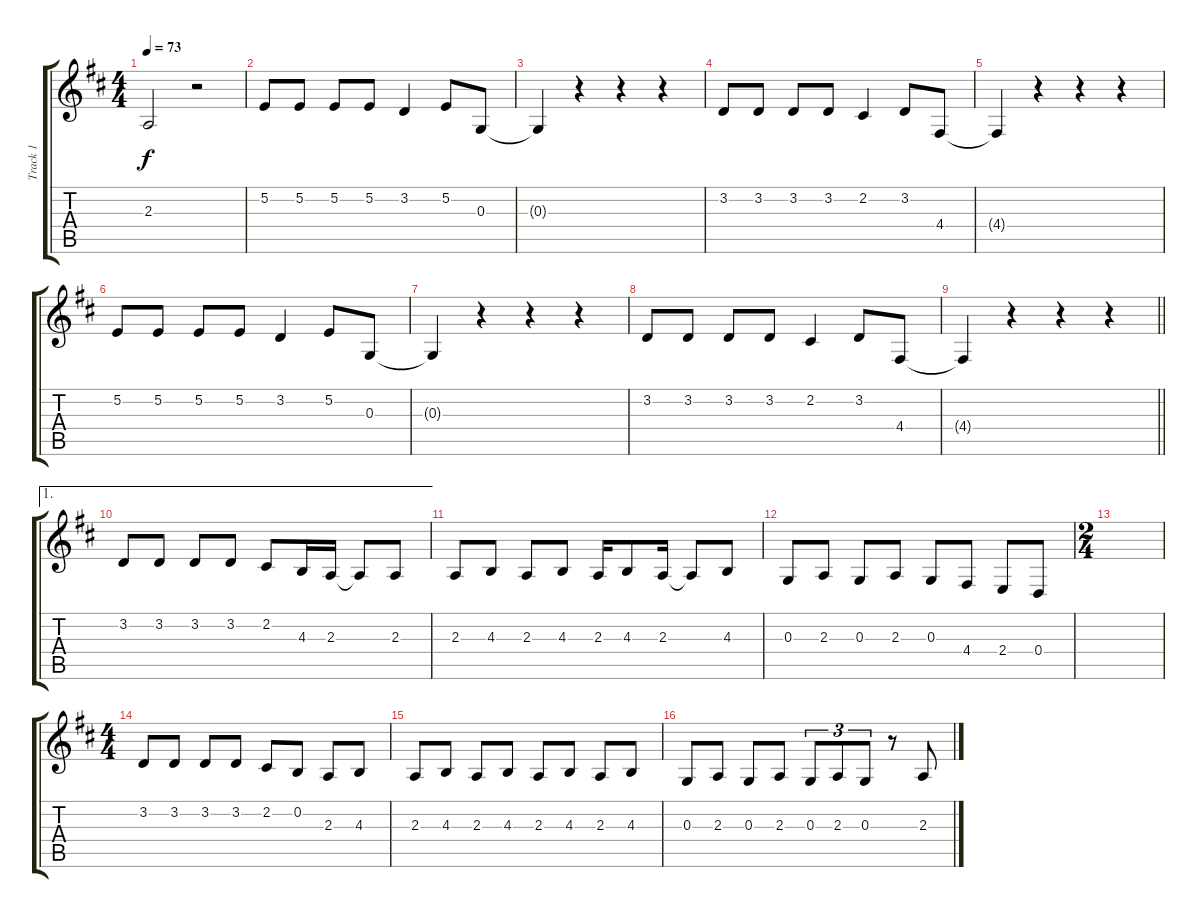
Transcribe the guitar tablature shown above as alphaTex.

\track ("Track 1" "Track 1") {instrument tenorsax}
\staff {score tabs}
\tuning (E4 B3 G3 D3 A2 E2) {hide}
\ts (4 4)
\tempo 73
\clef g2
\ks d
2.3.2{dy f} r.2 |
5.2.8 5.2.8 5.2.8 5.2.8 3.2.4 5.2.8 0.3.8 |
0.3{t}.4 r.4 r.4 r.4 |
3.2.8 3.2.8 3.2.8 3.2.8 2.2.4 3.2.8 4.4.8 |
4.4{t}.4 r.4 r.4 r.4 |
5.2.8 5.2.8 5.2.8 5.2.8 3.2.4 5.2.8 0.3.8 |
0.3{t}.4 r.4 r.4 r.4 |
3.2.8 3.2.8 3.2.8 3.2.8 2.2.4 3.2.8 4.4.8 |
\barLineRight lightlight
4.4{t}.4 r.4 r.4 r.4 |
\ae 1
3.2.8 3.2.8 3.2.8 3.2.8 2.2.8 4.3.16 2.3.16 2.3{t}.8 2.3.8 |
2.3.8 4.3.8 2.3.8 4.3.8 2.3.16 4.3.8 2.3.16 2.3{t}.8 4.3.8 |
0.3.8 2.3.8 0.3.8 2.3.8 0.3.8 4.4.8 2.4.8 0.4.8 |
\ts (2 4)
|
\ts (4 4)
3.2.8 3.2.8 3.2.8 3.2.8 2.2.8 0.2.8 2.3.8 4.3.8 |
2.3.8 4.3.8 2.3.8 4.3.8 2.3.8 4.3.8 2.3.8 4.3.8 |
0.3.8 2.3.8 0.3.8 2.3.8 0.3.8{tu (3 2)} 2.3.8{tu (3 2)} 0.3.8{tu (3 2)} r.8 2.3.8
